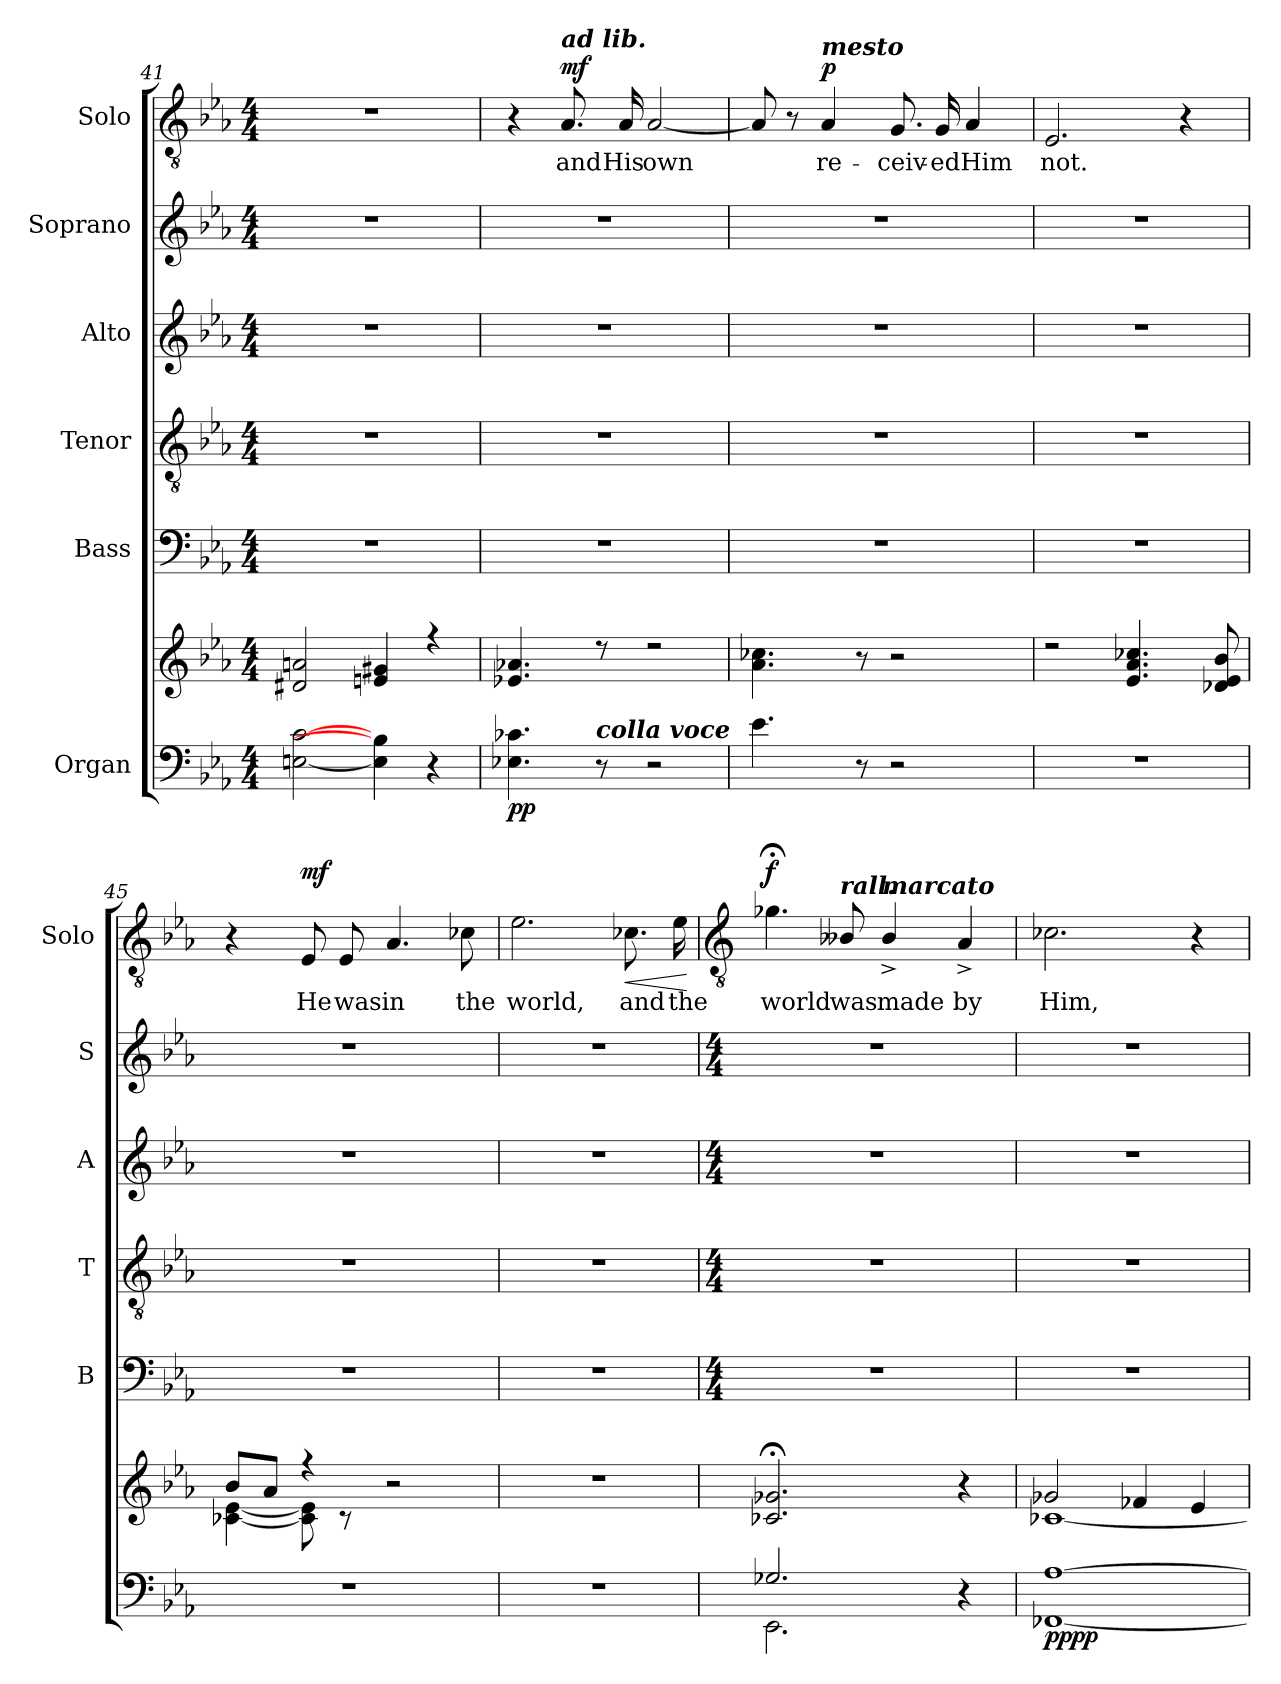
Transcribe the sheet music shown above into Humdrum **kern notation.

**kern	**kern	**dynam	**kern	**kern	**kern	**kern	**kern	**text	**dynam
*part6	*part6	*part6	*part5	*part4	*part3	*part2	*part1	*part1	*part1
*staff7	*staff6	*staff6/7	*staff5	*staff4	*staff3	*staff2	*staff1	*staff1	*staff1
*I"Organ	*	*	*I"Bass	*I"Tenor	*I"Alto	*I"Soprano	*I"Solo	*	*
*	*	*	*I'B	*I'T	*I'A	*I'S	*I'Solo	*	*
!!LO:LB:g=z
*clefF4	*clefG2	*	*clefF4	*clefGv2	*clefG2	*clefG2	*clefGv2	*	*
*k[b-e-a-]	*k[b-e-a-]	*	*k[b-e-a-]	*k[b-e-a-]	*k[b-e-a-]	*k[b-e-a-]	*k[b-e-a-]	*	*
*E-:	*E-:	*	*E-:	*E-:	*E-:	*E-:	*E-:	*	*
*M4/4	*M4/4	*	*M4/4	*M4/4	*M4/4	*M4/4	*M4/4	*	*
=41	=41	=41	=41	=41	=41	=41	=41	=41	=41
*	*^	*	*	*	*	*	*	*	*
[2En [2c	2d#X 2an	1ryy	.	1r	1r	1r	1r	1r	.	.
4E] 4B]	4en 4g#X	.	.	.	.	.	.	.	.	.
4r	4r	.	.	.	.	.	.	.	.	.
=42	=42	=42	=42	=42	=42	=42	=42	=42	=42	=42
!	!	!	!LO:DY:b=2	!	!	!	!	!	!	!
!	!	!	!LO:DY:n=1:b	!	!	!	!	!	!	!
4.E-X 4.c-X	4.e-X 4.a-X	1ryy	p p	1r	1r	1r	1r	4r	.	.
!	!	!	!	!	!	!	!	!LO:TX:a:Bi:t=ad lib.	!	!
!	!	!	!	!	!	!	!	!	!LO:LY:b	!LO:DY:b
.	.	.	.	.	.	.	.	8.A-	and	mf
!LO:TX:a:Bi:t=colla voce	!	!	!	!	!	!	!	!	!	!
8r	8r	.	.	.	.	.	.	.	.	.
!	!	!	!	!	!	!	!	!	!LO:LY:b	!
.	.	.	.	.	.	.	.	16A-	His	.
!	!	!	!	!	!	!	!	!	!LO:LY:b	!
2r	2r	.	.	.	.	.	.	[2A-	own	.
=43	=43	=43	=43	=43	=43	=43	=43	=43	=43	=43
4.e-	4.a- 4.cc-X	2ryy	.	1r	1r	1r	1r	8A-]	.	.
.	.	.	.	.	.	.	.	8r	.	.
!	!	!	!	!	!	!	!	!LO:TX:a:Bi:t=mesto	!	!
!	!	!	!	!	!	!	!	!	!LO:LY:b	!LO:DY:b
.	.	.	.	.	.	.	.	4A-	re-	p
8r	8r	.	.	.	.	.	.	.	.	.
!	!	!	!	!	!	!	!	!	!LO:LY:b	!
2r	2r	8.ryy	.	.	.	.	.	8.G	-ceiv-	.
!	!	!	!	!	!	!	!	!	!LO:LY:b	!
.	.	4ryy	.	.	.	.	.	16G	-ed	.
!	!	!	!	!	!	!	!	!	!LO:LY:b	!
.	.	.	.	.	.	.	.	4A-	Him	.
.	.	16ryy	.	.	.	.	.	.	.	.
=44	=44	=44	=44	=44	=44	=44	=44	=44	=44	=44
!	!	!	!	!	!	!	!	!	!LO:LY:b	!
1r	2r	1ryy	.	1r	1r	1r	1r	2.E-	not.	.
.	4.e- 4.a- 4.cc-X	.	.	.	.	.	.	.	.	.
.	.	.	.	.	.	.	.	4r	.	.
.	8d-X 8e- 8b-	.	.	.	.	.	.	.	.	.
=45	=45	=45	=45	=45	=45	=45	=45	=45	=45	=45
1r	8b-L	[4c-X\ [4e-\	.	1r	1r	1r	1r	4r	.	.
.	8a-J	.	.	.	.	.	.	.	.	.
!	!	!	!	!	!	!	!	!	!LO:LY:b	!LO:DY:b
.	4r	8c-\] 8e-\]	.	.	.	.	.	8E-	He	mf
!	!	!	!	!	!	!	!	!	!LO:LY:b	!
.	.	8r	.	.	.	.	.	8E-	was	.
!	!	!	!	!	!	!	!	!	!LO:LY:b	!
.	2r	2ryy	.	.	.	.	.	4.A-	in	.
!	!	!	!	!	!	!	!	!	!LO:LY:b	!
.	.	.	.	.	.	.	.	8c-X	the	.
=46	=46	=46	=46	=46	=46	=46	=46	=46	=46	=46
!	!	!	!	!	!	!	!	!	!LO:LY:b	!
1r	1r	1ryy	.	1r	1r	1r	1r	2.e-	world,	.
!	!	!	!	!	!	!	!	!	!LO:LY:b	!LO:HP:b
.	.	.	.	.	.	.	.	8.c-X	and	<
!	!	!	!	!	!	!	!	!	!LO:LY:b	!
.	.	.	.	.	.	.	.	16e-	the	.
*	*v	*v	*	*	*	*	*	*	*	*
.	.	.	.	.	.	.	.	.	[
!!LO:LB:g=z
=47	=47	=47	=47	=47	=47	=47	=47	=47	=47
*	*	*	*	*	*	*	*clefGv2	*	*
*	*	*	*M4/4	*M4/4	*M4/4	*M4/4	*	*	*
*^	*^	*	*	*	*	*	*	*	*
!	!	!	!	!	!	!	!	!	!	!LO:LY:b	!LO:DY:b
2.G-X/	2.EE-\	2.c-X/;< 2.g-X/;<	2ryy	.	1r	1r	1r	1r	4.g-X;<	world	f
!	!	!	!	!	!	!	!	!	!LO:TX:a:Bi:t=rall.	!	!
!	!	!	!	!	!	!	!	!	!	!LO:LY:b	!
.	.	.	.	.	.	.	.	.	8B--X/	was	.
!	!	!	!	!	!	!	!	!	!LO:TX:a:Bi:t=marcato	!	!
!	!	!	!	!	!	!	!	!	!	!LO:LY:b	!
.	.	.	8ryy	.	.	.	.	.	4B--^/	made	.
.	.	.	4.ryy	.	.	.	.	.	.	.	.
!	!	!	!	!	!	!	!	!	!	!LO:LY:b	!
4ryy	4r	4r	.	.	.	.	.	.	4A-^	by	.
=48	=48	=48	=48	=48	=48	=48	=48	=48	=48	=48	=48
!	!	!	!	!LO:DY:b=2	!	!	!	!	!	!LO:LY:b	!
!	!	!	!	!LO:DY:n=1:b=2	!	!	!	!	!	!	!
!	!	!	!	!LO:DY:n=2:b	!	!	!	!	!	!	!
!	!	!	!	!LO:DY:n=3:b	!	!	!	!	!	!	!
[1A-/	[1FF-X\	2g-X/	[1c-X\	p p p p	1r	1r	1r	1r	2.c-X	Him,	.
.	.	4f-X/	.	.	.	.	.	.	.	.	.
.	.	4e-/	.	.	.	.	.	.	4r	.	.
*v	*v	*	*	*	*	*	*	*	*	*	*
*	*v	*v	*	*	*	*	*	*	*	*
=	=	=	=	=	=	=	=	=	=
*-	*-	*-	*-	*-	*-	*-	*-	*-	*-
